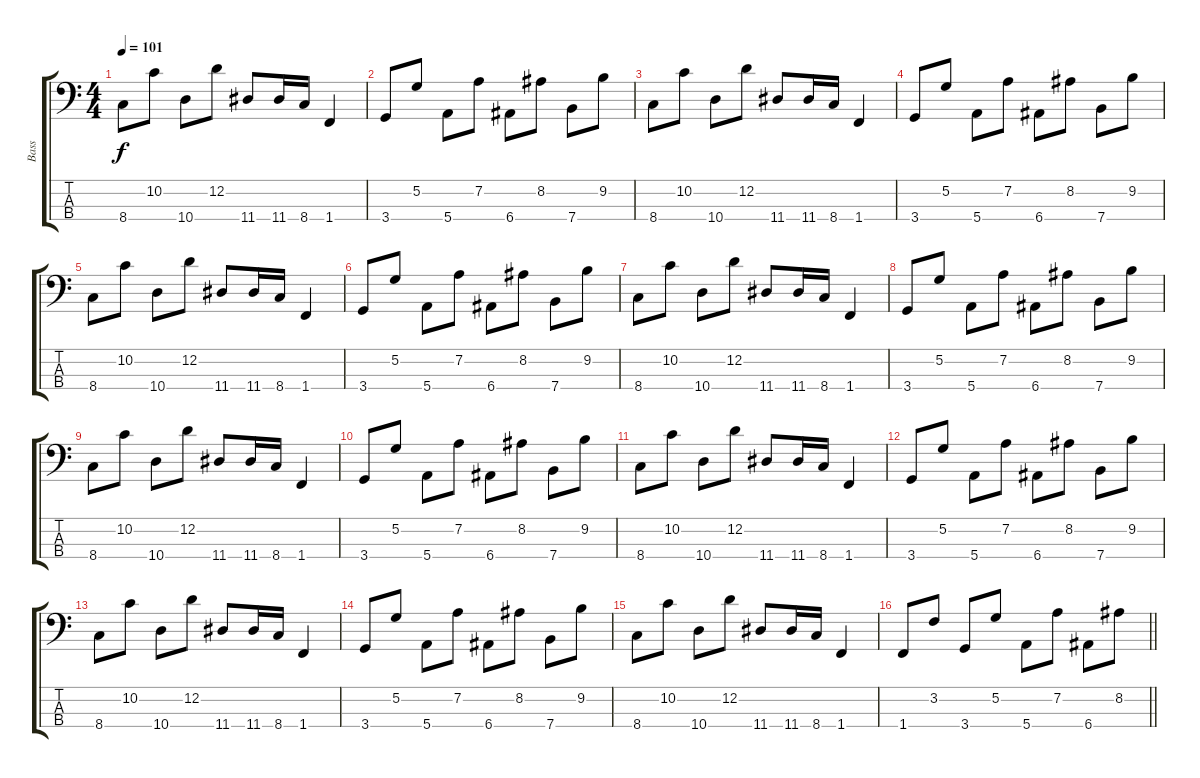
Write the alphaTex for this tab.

\track ("Bass" "Bass") {instrument electricbassfinger}
\staff {score tabs}
\tuning (G2 D2 A1 E1) {hide}
\ts (4 4)
\tempo 101
\clef f4
\ks c
8.4.8{dy f} 10.2.8 10.4.8 12.2.8 11.4.8 11.4.16 8.4.16 1.4.4 |
3.4.8 5.2.8 5.4.8 7.2.8 6.4.8 8.2.8 7.4.8 9.2.8 |
8.4.8 10.2.8 10.4.8 12.2.8 11.4.8 11.4.16 8.4.16 1.4.4 |
3.4.8 5.2.8 5.4.8 7.2.8 6.4.8 8.2.8 7.4.8 9.2.8 |
8.4.8 10.2.8 10.4.8 12.2.8 11.4.8 11.4.16 8.4.16 1.4.4 |
3.4.8 5.2.8 5.4.8 7.2.8 6.4.8 8.2.8 7.4.8 9.2.8 |
8.4.8 10.2.8 10.4.8 12.2.8 11.4.8 11.4.16 8.4.16 1.4.4 |
3.4.8 5.2.8 5.4.8 7.2.8 6.4.8 8.2.8 7.4.8 9.2.8 |
8.4.8 10.2.8 10.4.8 12.2.8 11.4.8 11.4.16 8.4.16 1.4.4 |
3.4.8 5.2.8 5.4.8 7.2.8 6.4.8 8.2.8 7.4.8 9.2.8 |
8.4.8 10.2.8 10.4.8 12.2.8 11.4.8 11.4.16 8.4.16 1.4.4 |
3.4.8 5.2.8 5.4.8 7.2.8 6.4.8 8.2.8 7.4.8 9.2.8 |
8.4.8 10.2.8 10.4.8 12.2.8 11.4.8 11.4.16 8.4.16 1.4.4 |
3.4.8 5.2.8 5.4.8 7.2.8 6.4.8 8.2.8 7.4.8 9.2.8 |
8.4.8 10.2.8 10.4.8 12.2.8 11.4.8 11.4.16 8.4.16 1.4.4 |
\barLineRight lightlight
1.4.8 3.2.8 3.4.8 5.2.8 5.4.8 7.2.8 6.4.8 8.2.8
